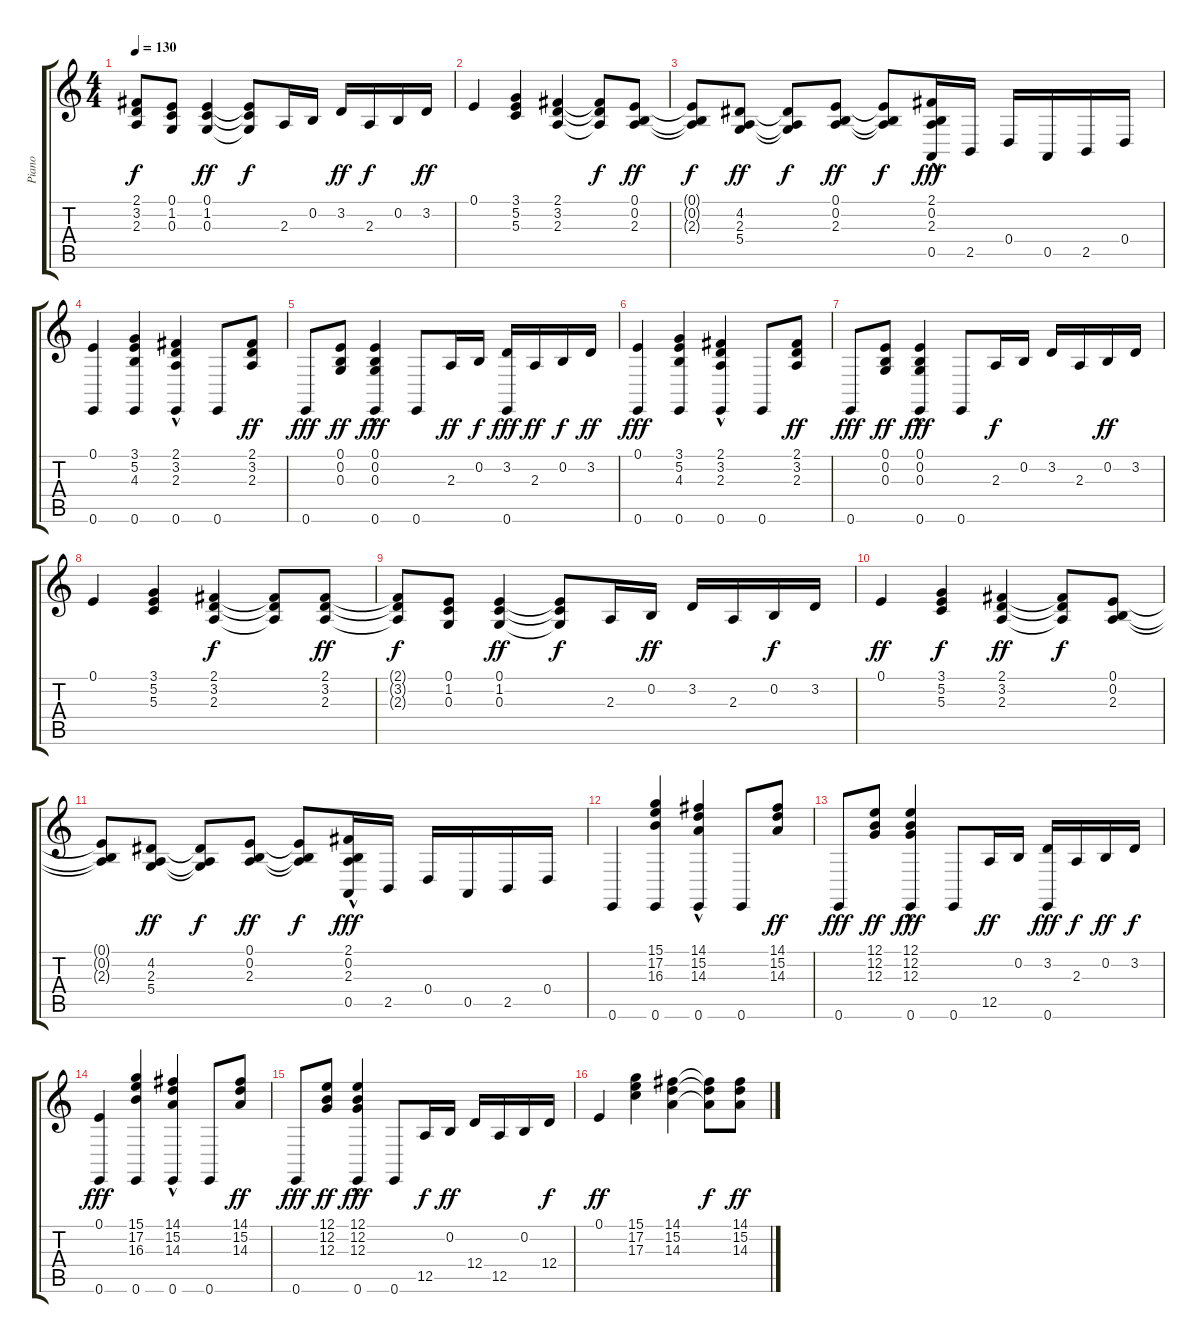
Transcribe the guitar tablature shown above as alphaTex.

\track ("Piano" "Piano") {instrument acousticgrandpiano}
\staff {score tabs}
\tuning (E4 B3 G3 D3 A2 E2) {hide}
\ts (4 4)
\tempo 130
\clef g2
\ks c
(2.1{t} 3.2{t} 2.3{t}).8{dy f} (0.1 1.2 0.3).8 (0.1 1.2 0.3).4{dy ff} (0.1{t} 1.2{t} 0.3{t}).8{dy f} 2.3.16 0.2.16 3.2.16{dy ff} 2.3.16{dy f} 0.2.16 3.2.16{dy ff} |
0.1.4 (3.1 5.2 5.3).4 (2.1 3.2 2.3).4 (2.1{t} 3.2{t} 2.3{t}).8{dy f} (0.1 0.2 2.3).8{dy ff} |
(0.1{t} 0.2{t} 2.3{t}).8{dy f} (4.2 2.3 5.4).8{dy ff} (4.2{t} 2.3{t} 5.4{t}).8{dy f} (0.1 0.2 2.3).8{dy ff} (0.1{t} 0.2{t} 2.3{t}).8{dy f} (2.1{hac} 0.2{hac} 2.3{hac} 0.5).16{dy fff} 2.5.16 0.4.16 0.5.16 2.5.16 0.4.16 |
(0.1 0.6).4 (3.1 5.2 4.3 0.6).4 (2.1{hac} 3.2{hac} 2.3{hac} 0.6).4 0.6.8 (2.1 3.2 2.3).8{dy ff} |
0.6.8{dy fff} (0.1 0.2 0.3).8{dy ff} (0.1{hac} 0.2{hac} 0.3{hac} 0.6).4{dy fff} 0.6.8 2.3.16{dy ff} 0.2.16{dy f} (3.2 0.6).16{dy fff} 2.3.16{dy ff} 0.2.16{dy f} 3.2.16{dy ff} |
(0.1 0.6).4{dy fff} (3.1 5.2 4.3 0.6).4 (2.1{hac} 3.2{hac} 2.3{hac} 0.6).4 0.6.8 (2.1 3.2 2.3).8{dy ff} |
0.6.8{dy fff} (0.1 0.2 0.3).8{dy ff} (0.1{hac} 0.2{hac} 0.3{hac} 0.6).4{dy fff} 0.6.8 2.3.16{dy f} 0.2.16 3.2.16 2.3.16 0.2.16{dy ff} 3.2.16 |
0.1.4 (3.1 5.2 5.3).4 (2.1 3.2 2.3).4{dy f} (2.1{t} 3.2{t} 2.3{t}).8 (2.1 3.2 2.3).8{dy ff} |
(2.1{t} 3.2{t} 2.3{t}).8{dy f} (0.1 1.2 0.3).8 (0.1 1.2 0.3).4{dy ff} (0.1{t} 1.2{t} 0.3{t}).8{dy f} 2.3.16 0.2.16{dy ff} 3.2.16 2.3.16 0.2.16{dy f} 3.2.16 |
0.1.4{dy ff} (3.1 5.2 5.3).4{dy f} (2.1 3.2 2.3).4{dy ff} (2.1{t} 3.2{t} 2.3{t}).8{dy f} (0.1 0.2 2.3).8 |
(0.1{t} 0.2{t} 2.3{t}).8 (4.2 2.3 5.4).8{dy ff} (4.2{t} 2.3{t} 5.4{t}).8{dy f} (0.1 0.2 2.3).8{dy ff} (0.1{t} 0.2{t} 2.3{t}).8{dy f} (2.1{hac} 0.2{hac} 2.3{hac} 0.5).16{dy fff} 2.5.16 0.4.16 0.5.16 2.5.16 0.4.16 |
0.6.4 (15.1 17.2 16.3 0.6).4 (14.1{hac} 15.2{hac} 14.3{hac} 0.6).4 0.6.8 (14.1 15.2 14.3).8{dy ff} |
0.6.8{dy fff} (12.1 12.2 12.3).8{dy ff} (12.1{hac} 12.2{hac} 12.3{hac} 0.6).4{dy fff} 0.6.8 12.5.16{dy ff} 0.2.16 (3.2 0.6).16{dy fff} 2.3.16{dy f} 0.2.16{dy ff} 3.2.16{dy f} |
(0.1 0.6).4{dy fff} (15.1 17.2 16.3 0.6).4 (14.1{hac} 15.2{hac} 14.3{hac} 0.6).4 0.6.8 (14.1 15.2 14.3).8{dy ff} |
0.6.8{dy fff} (12.1 12.2 12.3).8{dy ff} (12.1{hac} 12.2{hac} 12.3{hac} 0.6).4{dy fff} 0.6.8 12.5.16{dy f} 0.2.16{dy ff} 12.4.16 12.5.16 0.2.16 12.4.16{dy f} |
0.1.4{dy ff} (15.1 17.2 17.3).4 (14.1 15.2 14.3).4 (14.1{t} 15.2{t} 14.3{t}).8{dy f} (14.1 15.2 14.3).8{dy ff}
